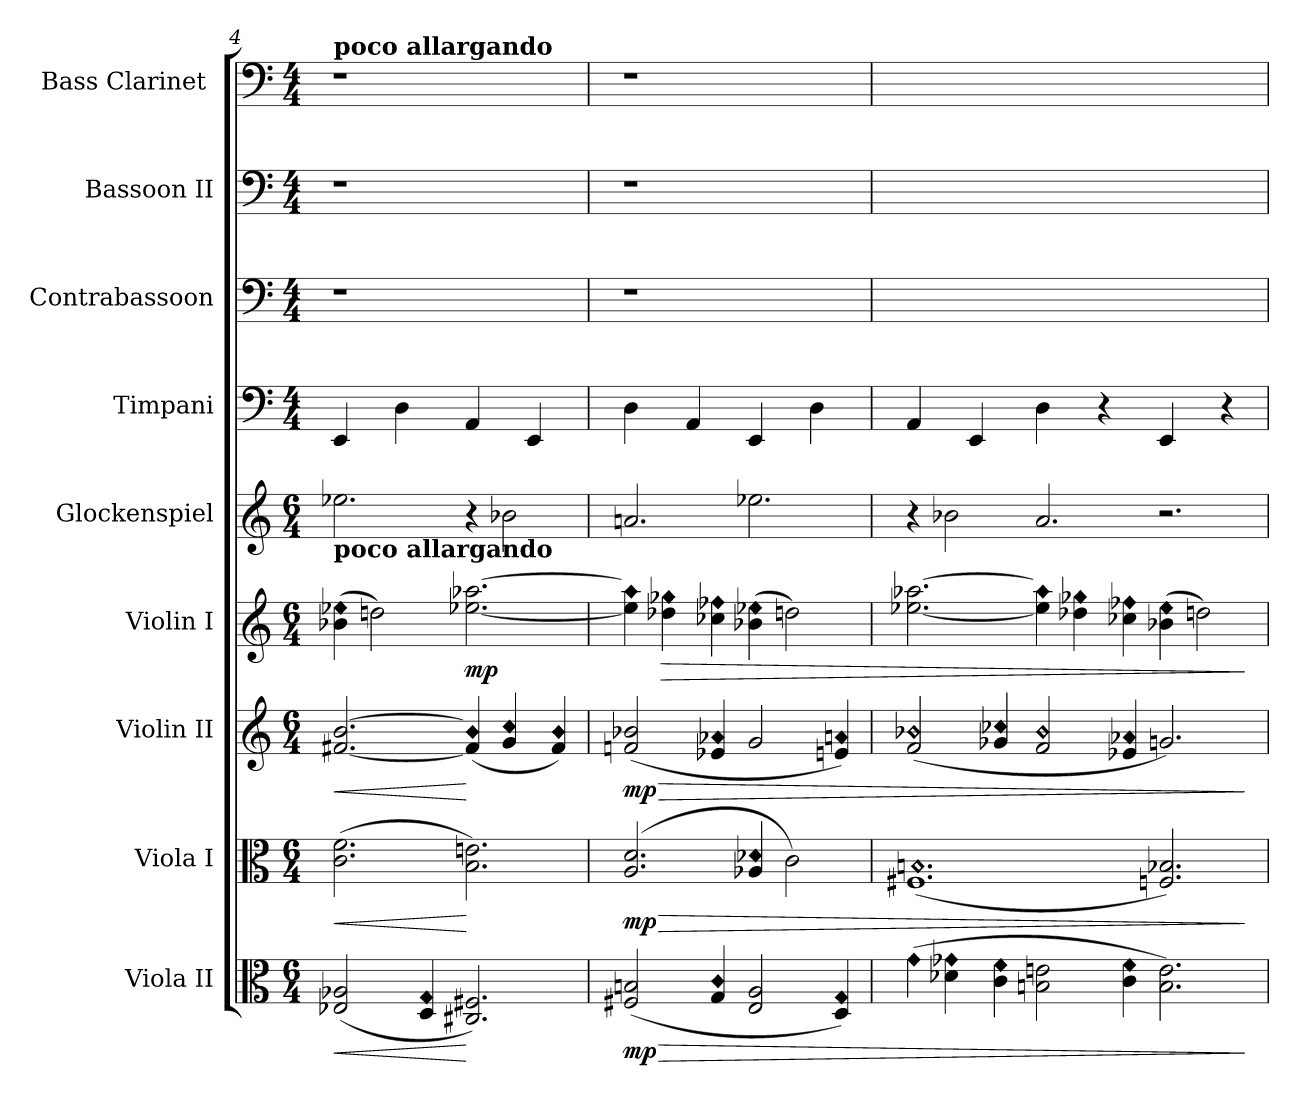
**kern	**dynam	**kern	**dynam	**kern	**dynam	**kern	**dynam	**kern	**kern	**kern	**kern	**kern
*part9	*part9	*part8	*part8	*part7	*part7	*part6	*part6	*part5	*part4	*part3	*part2	*part1
*staff9	*staff9	*staff8	*staff8	*staff7	*staff7	*staff6	*staff6	*staff5	*staff4	*staff3	*staff2	*staff1
*I"Viola II	*	*I"Viola I	*	*I"Violin II	*	*I"Violin I	*	*I"Glockenspiel	*I"Timpani	*I"Contrabassoon	*I"Bassoon II	*I"Bass Clarinet [C]
*I'2.Vla.	*	*I'1.Vla.	*	*I'2.Vln.	*	*I'1.Vln.	*	*I'Glock.	*I'Timp.	*I'Cbsn.	*I'2.Bsn.	*I'B. Cl.
*clefC3	*	*clefC3	*	*clefG2	*	*clefG2	*	*clefG2	*clefF4	*clefF4	*clefF4	*clefF4
*	*	*	*	*	*	*	*	*ITrd-14c-24	*	*ITrd7c12	*	*
*k[]	*	*k[]	*	*k[]	*	*k[]	*	*k[]	*k[]	*k[]	*k[]	*
*M6/4	*	*M6/4	*	*M6/4	*	*M6/4	*	*M6/4	*M4/4	*M4/4	*M4/4	*M4/4
*Xtuplet	*	*	*	*	*	*	*	*	*	*	*	*
=4	=4	=4	=4	=4	=4	=4	=4	=4	=4	=4	=4	=4
!	!LO:HP:b	!	!	!	!	!	!	!	!	!	!	!
*	*	*Xtuplet	*	*	*	*	*	*	*	*	*	*
!	!	!	!LO:HP:b	!	!	!	!	!	!	!	!	!
*	*	*	*	*Xtuplet	*	*	*	*	*	*	*	*
!	!	!	!	!	!LO:HP:b	!	!	!	!	!	!	!
*	*	*	*	*	*	*Xtuplet	*	*	*	*	*	*
!	!	!	!	!	!	!LO:N:n=2:head=diamond	!	!	!	!	!	!
*	*	*	*	*	*	*	*	*Xtuplet	*	*	*	*
!	!	!	!	!	!	!	!	!	!	!	!	!LO:TX:a:B:t=poco allargando
!	!	!	!	!	!	!	!	!LO:TX:b:B:t=poco allargando	!	!	!	!
(3E-X 3A-X	<	(3.c 3.f	<	[3.f#X [3.b	<	(6b-X 6ee-X	.	3.eeee-X	4EE	1r	1r	1r
.	.	.	.	.	.	3ddn)	.	.	.	.	.	.
.	.	.	.	.	.	.	.	.	4D	.	.	.
!LO:N:n=2:head=diamond	!	!	!	!	!	!	!	!	!	!	!	!
6D 6G	.	.	.	.	.	.	.	.	.	.	.	.
!	!	!	!	!LO:N:n=2:head=diamond	!	!	!	!	!	!	!	!
3.C#X 3.F#X)	[	3.B 3.en)	[	(6f#] 6b]	[	[3.ee-X [3.aa-X	mp	6r	4AA	.	.	.
!	!	!	!	!LO:N:n=2:head=diamond	!	!	!	!	!	!	!	!
.	.	.	.	6g 6cc	.	.	.	3bbb-X	.	.	.	.
.	.	.	.	.	.	.	.	.	4EE	.	.	.
!	!	!	!	!LO:N:n=2:head=diamond	!	!	!	!	!	!	!	!
.	.	.	.	6f# 6b)	.	.	.	.	.	.	.	.
=5	=5	=5	=5	=5	=5	=5	=5	=5	=5	=5	=5	=5
!	!LO:HP:b	!	!LO:HP:b	!	!LO:HP:b	!LO:N:n=2:head=diamond	!	!	!	!	!	!
(3F#X 3Bn	> mp	(3.A 3.d	> mp	(3fn 3b-X	> mp	6ee-] 6aa-]	.	3.aaan	4D	1r	1r	1r
!	!	!	!	!	!	!LO:N:n=2:head=diamond	!LO:HP:b	!	!	!	!	!
.	.	.	.	.	.	6dd-X 6gg-X	>	.	.	.	.	.
.	.	.	.	.	.	.	.	.	4AA	.	.	.
!LO:N:n=2:head=diamond	!	!	!	!LO:N:n=2:head=diamond	!	!LO:N:n=2:head=diamond	!	!	!	!	!	!
6G 6c	.	.	.	6e-X 6a-X	.	6cc-X 6ff-X	.	.	.	.	.	.
!	!	!LO:N:n=2:head=diamond	!	!	!	!LO:N:n=2:head=diamond	!	!	!	!	!	!
3E 3A	.	6A-X 6d-X	.	3g	.	(6b-X 6ee-X	.	3.eeee-X	4EE	.	.	.
.	.	3c)	.	.	.	3ddn)	.	.	.	.	.	.
.	.	.	.	.	.	.	.	.	4D	.	.	.
!LO:N:n=2:head=diamond	!	!	!	!LO:N:n=2:head=diamond	!	!	!	!	!	!	!	!
6D 6G)	.	.	.	6en 6an)	.	.	.	.	.	.	.	.
=6	=6	=6	=6	=6	=6	=6	=6	=6	=6	=6	=6	=6
!LO:N:head=diamond	!	!LO:N:n=2:head=diamond	!	!LO:N:n=2:head=diamond	!	!	!	!	!	!	!	!
(6g	.	(3%2.F#X 3%2.Bn	.	(3f 3b-X	.	[3.ee-X [3.aa-X	.	6r	4AA	2%3r	2%3r	2%3r
!LO:N:n=2:head=diamond	!	!	!	!	!	!	!	!	!	!	!	!
6d-X 6g-X	.	.	.	.	.	.	.	3bbb-X	.	.	.	.
.	.	.	.	.	.	.	.	.	4EE	.	.	.
!LO:N:n=2:head=diamond	!	!	!	!LO:N:n=2:head=diamond	!	!	!	!	!	!	!	!
6c 6f	.	.	.	6g-X 6cc-X	.	.	.	.	.	.	.	.
!	!	!	!	!LO:N:n=2:head=diamond	!	!LO:N:n=2:head=diamond	!	!	!	!	!	!
3Bn 3en	.	.	.	3f 3b-	.	6ee-] 6aa-]	.	3.aaa	4D	.	.	.
!	!	!	!	!	!	!LO:N:n=2:head=diamond	!	!	!	!	!	!
.	.	.	.	.	.	6dd-X 6gg-X	.	.	.	.	.	.
.	.	.	.	.	.	.	.	.	4r	.	.	.
!LO:N:n=2:head=diamond	!	!	!	!LO:N:n=2:head=diamond	!	!LO:N:n=2:head=diamond	!	!	!	!	!	!
6c 6f	.	.	.	6e-X 6a-X	.	6cc-X 6ff-X	.	.	.	.	.	.
!	!	!	!	!	!	!LO:N:n=2:head=diamond	!	!	!	!	!	!
3.B 3.e)	.	3.Fn 3.B-X)	.	3.gn)	.	(6b-X 6ee-	.	3.r	4EE	.	.	.
.	.	.	.	.	.	3ddn)	.	.	.	.	.	.
.	.	.	.	.	.	.	.	.	4r	.	.	.
.	]	.	]	.	]	.	]	.	.	.	.	.
=	=	=	=	=	=	=	=	=	=	=	=	=
*-	*-	*-	*-	*-	*-	*-	*-	*-	*-	*-	*-	*-
